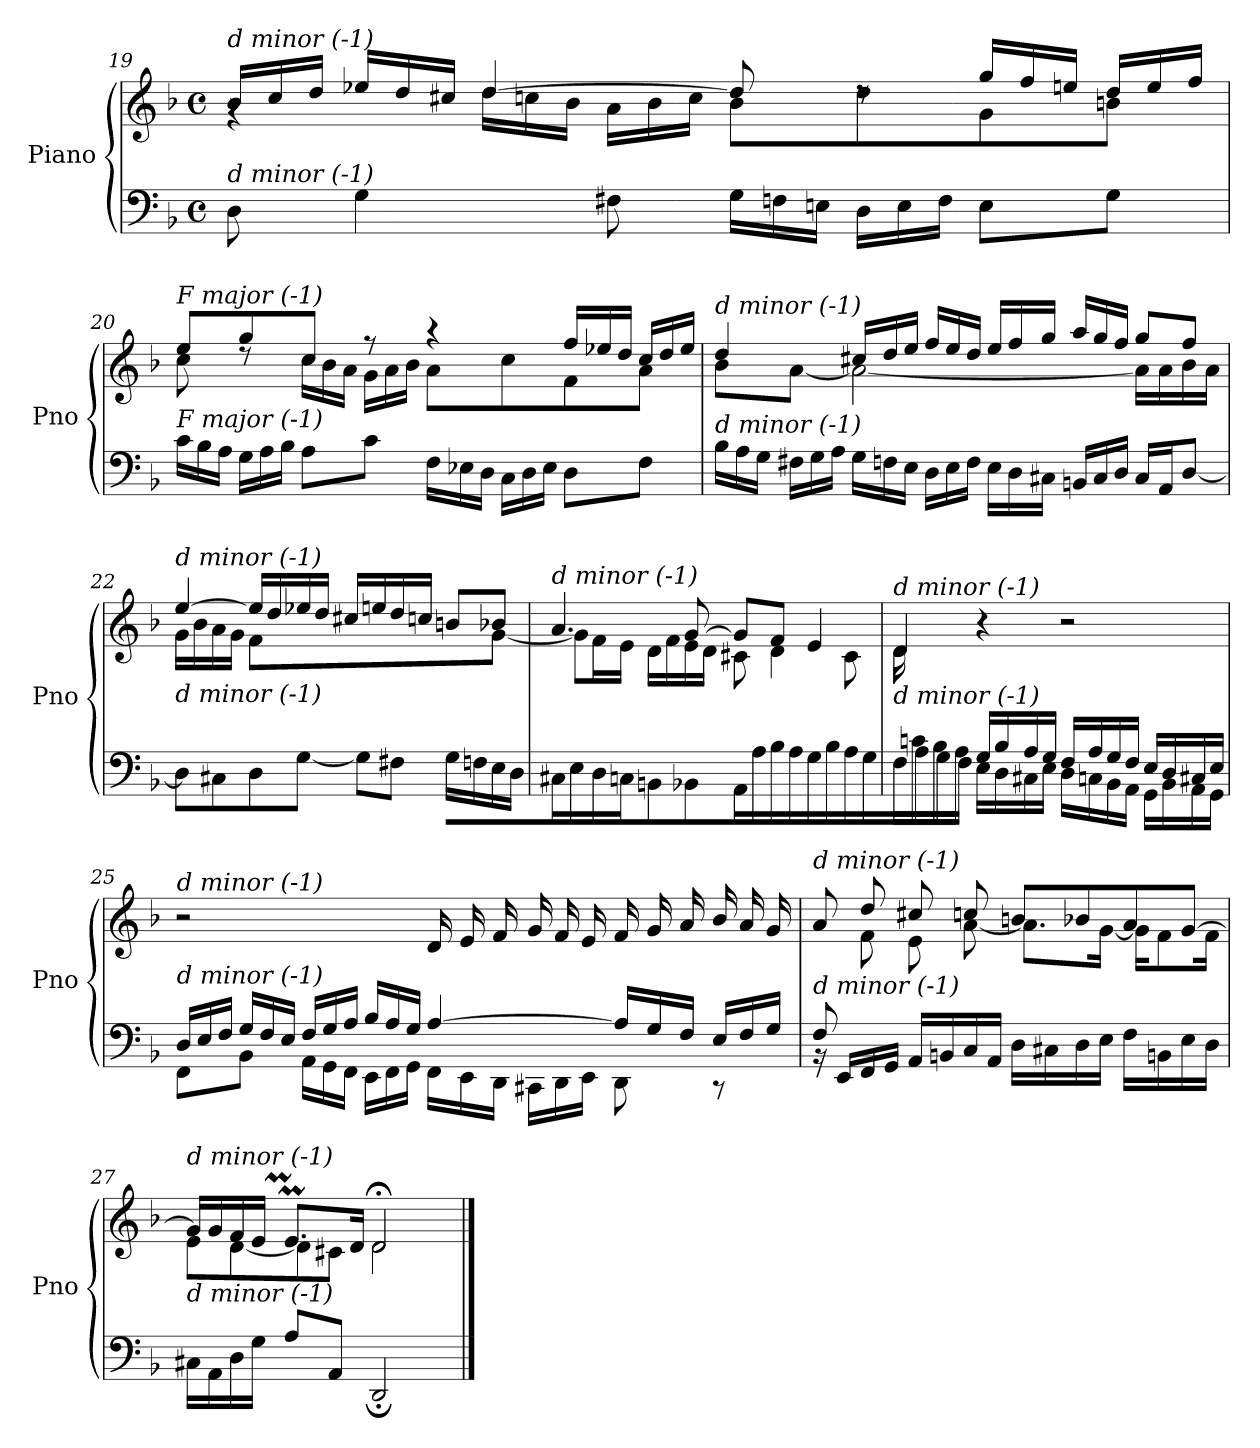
**kern	**kern
*part1	*part1
*staff2	*staff1
*I"Piano	*
*I'Pno	*
*clefF4	*clefG2
*k[b-]	*k[b-]
*M4/4	*M4/4
*met(c)	*met(c)
*	*Xtuplet
=19	=19
*	*^
!	!LO:TX:i:t=d minor (-1)	!
!LO:TX:i:t=d minor (-1)	!	!
8D\	24b-/LL	4rg
.	24cc/	.
.	24dd/JJ	.
4G\	24ee-X/LL	.
.	24dd/	.
.	24cc#X/JJ	.
.	[4dd/	24dd\LL
.	.	24ccn\
.	.	24b-\JJ
8F#Xi\	.	24a\LL
.	.	24b-\
.	.	24cc\JJ
*Xtuplet	*	*
24G\LL	8dd/]	8b-\L
24Fn\	.	.
24En\JJ	.	.
24D\LL	8rdd	8dd\
24E\	.	.
24F\JJ	.	.
8E\L	24gg/LL	8g\
.	24ff/	.
.	24een/JJ	.
8G\J	24dd/LL	8bn\J
.	24ee/	.
.	24ff/JJ	.
!!LO:LB:g=z	!!
=20	=20	=20
!	!LO:TX:i:t=F major (-1)	!
!LO:TX:i:t=F major (-1)	!	!
24c\LL	8ee/L	8cc\
24B-\	.	.
24A\JJ	.	.
24G\LL	8gg/	8rdd
24A\	.	.
24B-\JJ	.	.
8A\L	8cc/J	24cc\LL
.	.	24b-\
.	.	24a\JJ
8c\J	8r	24g\LL
.	.	24a\
.	.	24b-\JJ
24F\LL	4r	8a\L
24E-X\	.	.
24D\JJ	.	.
24C\LL	.	8cc\
24D\	.	.
24E-\JJ	.	.
8D\L	24ff/LL	8f\
.	24ee-X/	.
.	24dd/JJ	.
8F\J	24cc/LL	8a\J
.	24dd/	.
.	24ee-/JJ	.
=21	=21	=21
!	!LO:TX:i:t=d minor (-1)	!
!LO:TX:i:t=d minor (-1)	!	!
24B-\LL	4dd/	8b-\L
24A\	.	.
24G\JJ	.	.
24F#Xi\LL	.	[8a\J
24G\	.	.
24A\JJ	.	.
24G\LL	24cc#X/LL	2a\_
24Fn\	24dd/	.
24E\JJ	24ee/JJ	.
24D\LL	24ff/LL	.
24E\	24ee/	.
24F\JJ	24dd/JJ	.
24E\LL	24ee/LL	.
24D\	24ff/	.
24C#X\JJ	24gg/JJ	.
24BBn/LL	24aa/LL	.
24C#/	24gg/	.
24D/JJ	24ff/JJ	.
16C#/LL	8gg/L	16a\LL]
16AA/J	.	16a\
[8D/J	8ff/J	16b-\
.	.	16a\JJ
!!LO:LB:g=z	!!
=22	=22	=22
*^	*	*
!	!	!LO:TX:i:t=d minor (-1)	!
!LO:TX:i:t=d minor (-1)	!	!	!
4.ryy	8D\L]	[4ee/	16g\LL
.	.	.	16b-\
.	8C#X\	.	16a\
.	.	.	16g\JJ
.	8D\	16ee/LL]	8f\L
.	.	16dd/	.
8B-/J	[8G\J	16ee-X/	2ryy
.	.	16dd/JJ	.
4A/	8G\L]	16cc#X/LL	.
.	.	16een/	.
.	8F#Xi\J	16dd/	.
.	.	16ccn/JJ	.
8G/L	16G\LL	8bn/L	.
.	16Fn\	.	.
8ryy	16E\	8b-X/J	[8g\J
.	16D\JJ	.	.
=23	=23	=23	=23
!	!	!LO:TX:i:t=d minor (-1)	!
!LO:TX:i:t=d minor (-1)	!	!	!
*v	*v	*	*
16C#X\LL	4.a/	8g\L]
16E\	.	.
16D\	.	16f\L
16Cn\JJ	.	16e\JJ
8BBn/L	.	16d\LL
.	.	16f\
8BB-X/J	[8g/	16e\
.	.	16d\JJ
16AA\LL	8g/L]	8c#X\
16A\	.	.
16B-\	8f/J	4d\
16A\JJ	.	.
16G\LL	4e/	.
16B-\	.	.
16A\	.	8c#\
16G\JJ	.	.
!!LO:PB:g=z	!!
=24	=24	=24
*^	*	*
!	!	!LO:TX:i:t=d minor (-1)	!
!LO:TX:i:t=d minor (-1)	!	!	!
16ryy	16F\LL	4d/	16d\LL
16cn/	16A\	.	2...ryy
16B-/	16G\	.	.
16A/JJ	16F\JJ	.	.
16G/LL	16E\LL	4r	.
16B-/	16D\	.	.
16A/	16C#X\	.	.
16G/JJ	16E\JJ	.	.
16F/LL	16D\LL	2r	.
16A/	16Cn\	.	.
16G/	16BB-\	.	.
16F/JJ	16AA\JJ	.	.
16E/LL	16GG\LL	.	.
16D/	16BB-\	.	.
16C#X/	16AA\	.	.
16E/JJ	16GG\JJ	.	.
*	*	*v	*v
=25	=25	=25
!	!	!LO:TX:i:t=d minor (-1)
!LO:TX:i:t=d minor (-1)	!	!
24D/LL	8FF\L	2r
24E/	.	.
24F/JJ	.	.
24G/LL	8BB-\J	.
24F/	.	.
24E/JJ	.	.
24F/LL	24AA\LL	.
24G/	24GG\	.
24A/JJ	24FF\JJ	.
24B-/LL	24EE\LL	.
24A/	24FF\	.
24G/JJ	24GG\JJ	.
[4A/	24FF\LL	24d/LL
.	24EE\	24e/
.	24DD\JJ	24f/JJ
.	24CC#X\LL	24g/LL
.	24DD\	24f/
.	24EE\JJ	24e/JJ
24A/LL]	8DD\	24f/LL
24G/	.	24g/
24F/JJ	.	24a/JJ
24E/LL	8r	24b-/LL
24F/	.	24a/
24G/JJ	.	24g/JJ
!!LO:LB:g=z
=26	=26	=26
*	*	*^
!	!	!LO:TX:i:t=d minor (-1)	!
!LO:TX:i:t=d minor (-1)	!	!	!
8F/L	16rBB	8a/L	8ryy
.	16EE/LL	.	.
2..ryy	16FF/	8dd/	8f\
.	16GG/JJ	.	.
.	16AA/LL	8cc#X/	8e\
.	16BBn/	.	.
.	16C/	8ccn/J	[8a\J
.	16AA/JJ	.	.
.	16D\LL	8bn/L	8.a\L]
.	16C#X\	.	.
.	16D\	8b-X/	.
.	16E\JJ	.	[16g\Jk
.	16F\LL	8a/	16g\KL]
.	16BBn\	.	8f\
.	16E\	[8g/J	.
.	16D\JJ	.	16f\Jk
=27	=27	=27	=27
*	*	*	*^
!	!	!LO:TX:i:t=d minor (-1)	!	!
!LO:TX:i:t=d minor (-1)	!	!	!	!
4ryy	16C#X\LL	16g/LL]	8e\L	4ryy
.	16AA\	16g/	.	.
.	16D\	16f/	[8d\	.
.	16G\JJ	16e/JJ	.	.
8.ryy	8A\L	8.em/L	8d\]	[8em!yy
.	8AA/J	.	8c#X\J	16e!yy]
2ryy	.	16d/Jk	.	2ryy
.	2DD;/	2d;</	2d\	.
16ryy	.	.	.	16ryy
*v	*v	*	*	*
*	*v	*v	*v
==	==
*-	*-
